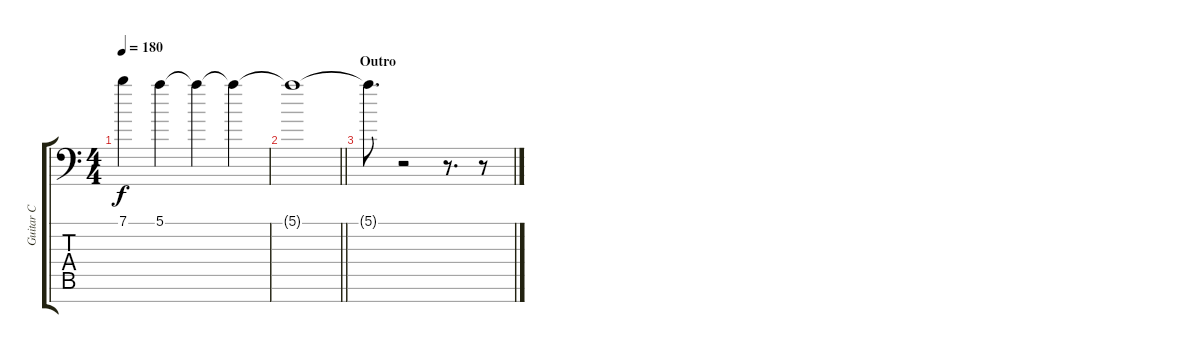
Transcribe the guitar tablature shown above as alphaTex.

\track ("Guitar C" "Guitar C") {instrument distortionguitar}
\staff {score tabs}
\tuning (E4 B3 G3 D3 A2 E2 A1) {hide}
\ts (4 4)
\tempo 180
\clef f4
\ks c
7.1{t}.4{dy f} 5.1.4 5.1{t}.4 5.1{t}.4 |
\barLineRight lightlight
5.1{t}.1 |
\section ("" "Outro")
5.1{t}.8{d} r.2 r.8{d} r.8
